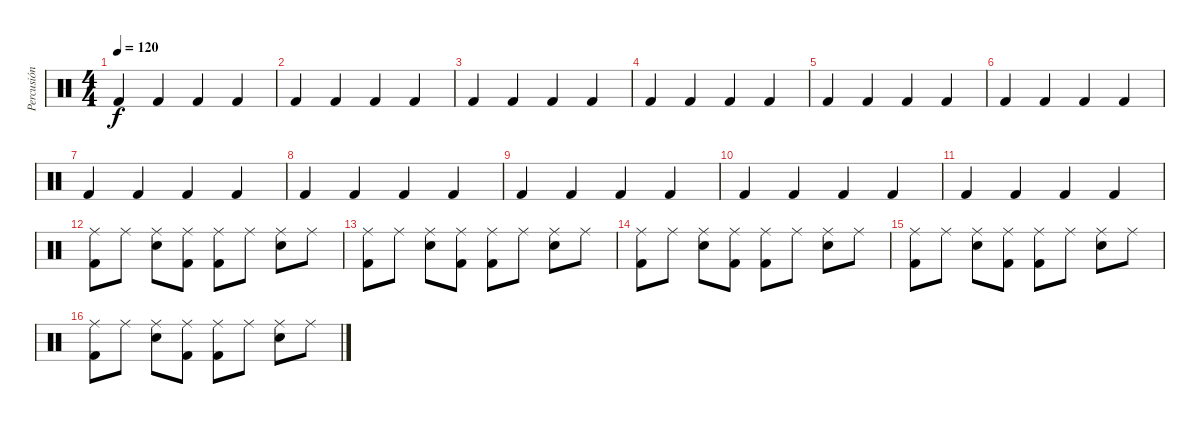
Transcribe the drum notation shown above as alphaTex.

\track ("Percusión" "Percusión") {instrument percussion}
\staff {score}
\articulation defaults
\ts (4 4)
\tempo 120
\clef neutral
\ks c "Kick (hit) 2".4{dy f} "Kick (hit) 2".4 "Kick (hit) 2".4 "Kick (hit) 2".4
|
"Kick (hit) 2".4 "Kick (hit) 2".4 "Kick (hit) 2".4 "Kick (hit) 2".4 |
"Kick (hit) 2".4 "Kick (hit) 2".4 "Kick (hit) 2".4 "Kick (hit) 2".4 |
"Kick (hit) 2".4 "Kick (hit) 2".4 "Kick (hit) 2".4 "Kick (hit) 2".4 |
"Kick (hit) 2".4 "Kick (hit) 2".4 "Kick (hit) 2".4 "Kick (hit) 2".4 |
"Kick (hit) 2".4 "Kick (hit) 2".4 "Kick (hit) 2".4 "Kick (hit) 2".4 |
"Kick (hit) 2".4 "Kick (hit) 2".4 "Kick (hit) 2".4 "Kick (hit) 2".4 |
"Kick (hit) 2".4 "Kick (hit) 2".4 "Kick (hit) 2".4 "Kick (hit) 2".4 |
"Kick (hit) 2".4 "Kick (hit) 2".4 "Kick (hit) 2".4 "Kick (hit) 2".4 |
"Kick (hit) 2".4 "Kick (hit) 2".4 "Kick (hit) 2".4 "Kick (hit) 2".4 |
"Kick (hit) 2".4 "Kick (hit) 2".4 "Kick (hit) 2".4 "Kick (hit) 2".4 |
("Ride (middle)" "Kick (hit) 2").8 "Ride (middle)".8 ("Ride (middle)" "Snare (hit) 2").8 ("Ride (middle)" "Kick (hit) 2").8 ("Ride (middle)" "Kick (hit) 2").8 "Ride (middle)".8 ("Ride (middle)" "Snare (hit) 2").8 "Ride (middle)".8 |
("Ride (middle)" "Kick (hit) 2").8 "Ride (middle)".8 ("Ride (middle)" "Snare (hit) 2").8 ("Ride (middle)" "Kick (hit) 2").8 ("Ride (middle)" "Kick (hit) 2").8 "Ride (middle)".8 ("Ride (middle)" "Snare (hit) 2").8 "Ride (middle)".8 |
("Ride (middle)" "Kick (hit) 2").8 "Ride (middle)".8 ("Ride (middle)" "Snare (hit) 2").8 ("Ride (middle)" "Kick (hit) 2").8 ("Ride (middle)" "Kick (hit) 2").8 "Ride (middle)".8 ("Ride (middle)" "Snare (hit) 2").8 "Ride (middle)".8 |
("Ride (middle)" "Kick (hit) 2").8 "Ride (middle)".8 ("Ride (middle)" "Snare (hit) 2").8 ("Ride (middle)" "Kick (hit) 2").8 ("Ride (middle)" "Kick (hit) 2").8 "Ride (middle)".8 ("Ride (middle)" "Snare (hit) 2").8 "Ride (middle)".8 |
("Ride (middle)" "Kick (hit) 2").8 "Ride (middle)".8 ("Ride (middle)" "Snare (hit) 2").8 ("Ride (middle)" "Kick (hit) 2").8 ("Ride (middle)" "Kick (hit) 2").8 "Ride (middle)".8 ("Ride (middle)" "Snare (hit) 2").8 "Ride (middle)".8
